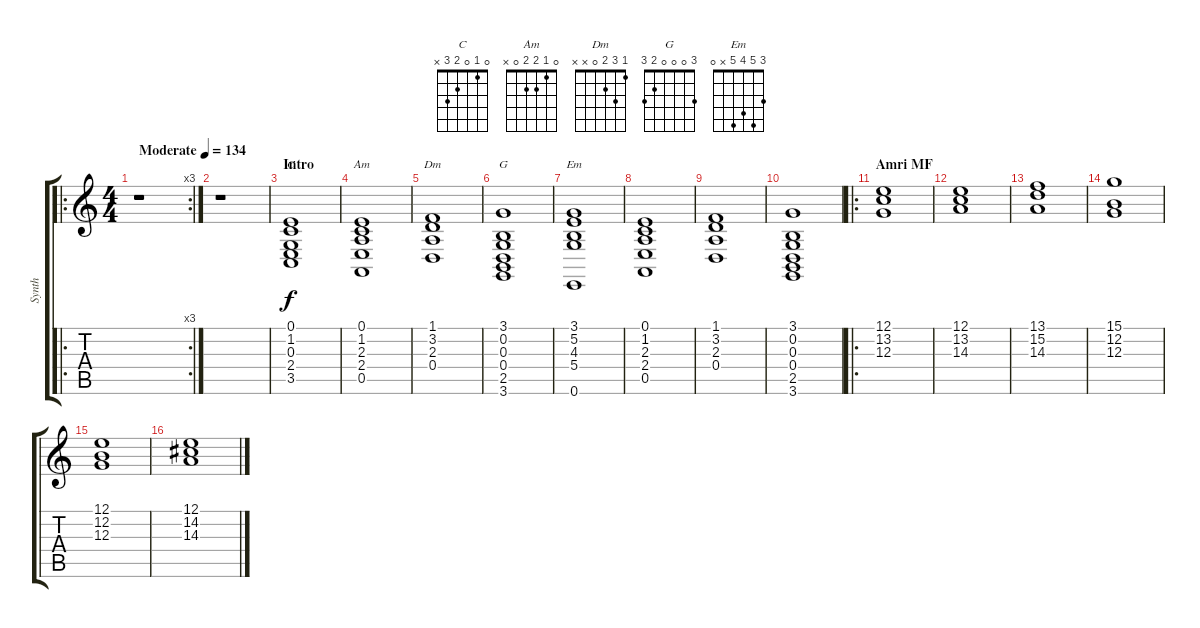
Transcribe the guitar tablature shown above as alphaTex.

\track ("Synth" "Synth") {instrument stringensemble2}
\staff {score tabs}
\tuning (E4 B3 G3 D3 A2 E2) {hide}
\chord ("C" 0 1 0 2 3 x)
\chord ("Am" 0 1 2 2 0 x)
\chord ("Dm" 1 3 2 0 x x)
\chord ("G" 3 0 0 0 2 3)
\chord ("Em" 3 5 4 5 x 0)
\ro
\rc 3
\ts (4 4)
\tempo (134 "Moderate")
\clef g2
\ks c
r.1{dy f instrument stringensemble2} |
r.1 |
\section ("" "Intro")
(0.1 1.2 0.3 2.4 3.5).1{ch "C"} |
(0.1 1.2 2.3 2.4 0.5).1{ch "Am"} |
(1.1 3.2 2.3 0.4).1{ch "Dm"} |
(3.1 0.2 0.3 0.4 2.5 3.6).1{ch "G"} |
(3.1 5.2 4.3 5.4 0.6).1{ch "Em"} |
(0.1 1.2 2.3 2.4 0.5).1 |
(1.1 3.2 2.3 0.4).1 |
(3.1 0.2 0.3 0.4 2.5 3.6).1 |
\ro
\section ("" "Amri MF")
(12.1 13.2 12.3).1 |
(12.1 13.2 14.3).1 |
(13.1 15.2 14.3).1 |
(15.1 12.2 12.3).1 |
(12.1 12.2 12.3).1 |
(12.1 14.2 14.3).1
